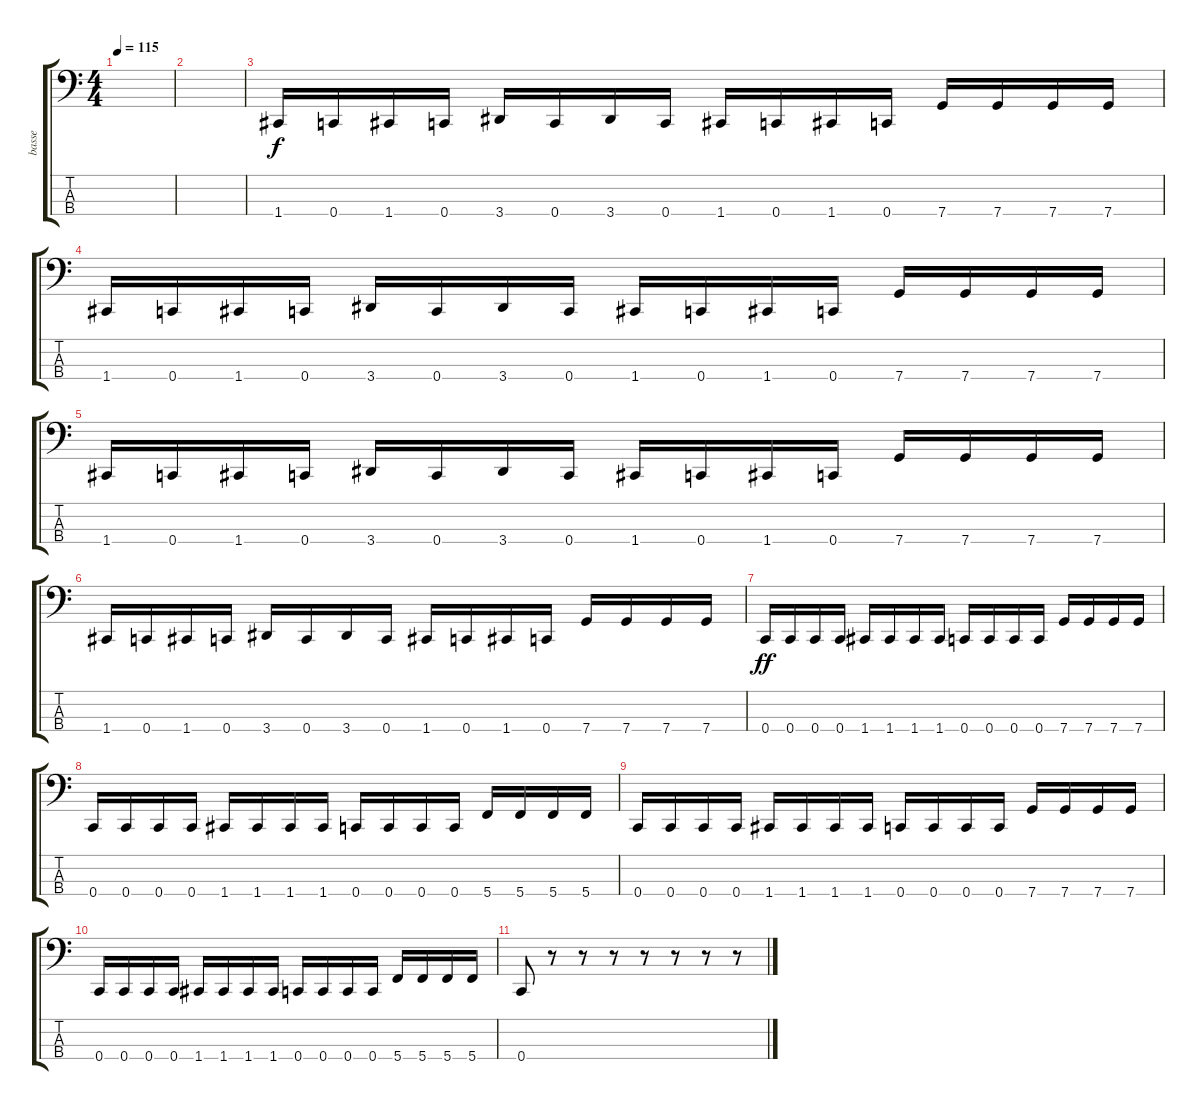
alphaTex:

\track ("basse" "basse") {instrument electricbassfinger}
\staff {score tabs}
\tuning (F2 C2 G1 C1) {hide}
\ts (4 4)
\tempo 115
\clef f4
\ks c
|
|
1.4.16 0.4.16 1.4.16 0.4.16 3.4.16 0.4.16 3.4.16 0.4.16 1.4.16 0.4.16 1.4.16 0.4.16 7.4.16 7.4.16 7.4.16 7.4.16 |
1.4.16 0.4.16 1.4.16 0.4.16 3.4.16 0.4.16 3.4.16 0.4.16 1.4.16 0.4.16 1.4.16 0.4.16 7.4.16 7.4.16 7.4.16 7.4.16 |
1.4.16 0.4.16 1.4.16 0.4.16 3.4.16 0.4.16 3.4.16 0.4.16 1.4.16 0.4.16 1.4.16 0.4.16 7.4.16 7.4.16 7.4.16 7.4.16 |
1.4.16 0.4.16 1.4.16 0.4.16 3.4.16 0.4.16 3.4.16 0.4.16 1.4.16 0.4.16 1.4.16 0.4.16 7.4.16 7.4.16 7.4.16 7.4.16 |
0.4.16{dy ff} 0.4.16 0.4.16 0.4.16 1.4.16 1.4.16 1.4.16 1.4.16 0.4.16 0.4.16 0.4.16 0.4.16 7.4.16 7.4.16 7.4.16 7.4.16 |
0.4.16 0.4.16 0.4.16 0.4.16 1.4.16 1.4.16 1.4.16 1.4.16 0.4.16 0.4.16 0.4.16 0.4.16 5.4.16 5.4.16 5.4.16 5.4.16 |
0.4.16 0.4.16 0.4.16 0.4.16 1.4.16 1.4.16 1.4.16 1.4.16 0.4.16 0.4.16 0.4.16 0.4.16 7.4.16 7.4.16 7.4.16 7.4.16 |
0.4.16 0.4.16 0.4.16 0.4.16 1.4.16 1.4.16 1.4.16 1.4.16 0.4.16 0.4.16 0.4.16 0.4.16 5.4.16 5.4.16 5.4.16 5.4.16 |
0.4.8 r.8 r.8 r.8 r.8 r.8 r.8 r.8
